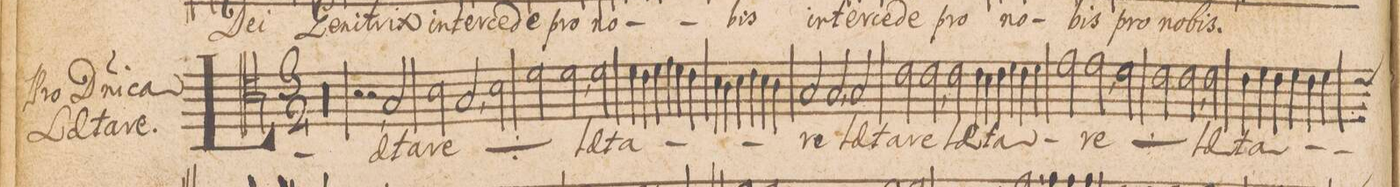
**kern	**text
*I"[TENOR.]	*
*clefC4	*
*k[]	*
*M3/2	*
1.r	.
=2-	=2-
1.r	.
=3-	=3-
1.r	.
=4-	=4-
1.r	.
=5-	=5-
2r	.
2r	.
2G/	Lae-
=6-	=6-
*2\right	*
2B\	-ta-
2G,</	-re
*	*ij
2B\	Lae-
=7-	=7-
2d\	-ta-
2d,<\	-re
*	*Xij
2d\	lae-
=8-	=8-
4d\	-ta-
4c\	.
4d\	.
4e\	.
4d\	.
4c\	.
=9-	=9-
4B\	.
4A\	.
4B\	.
4c\	.
4B\	.
4A\	.
=10-	=10-
2G/	.
2G,</	-re
2G/	lae-
=11-	=11-
2c\	-ta-
2c,<\	-re
2c\	lae-
=12-	=12-
4c\	-ta-
4B\	.
4c\	.
4d\	.
4c\	.
4d\	.
=13-	=13-
2e\	.
2e,<\	-re
*	*ij
2d\	lae-
=14-	=14-
2c\	-ta-
2c,<\	-re
*	*Xij
2c\	lae-
=15-	=15-
4c\	-ta-
4d\	.
4c\	.
4d\	.
4c\	.
*custos:c	*
4d\	.
=16-	=16-
*-	*-
